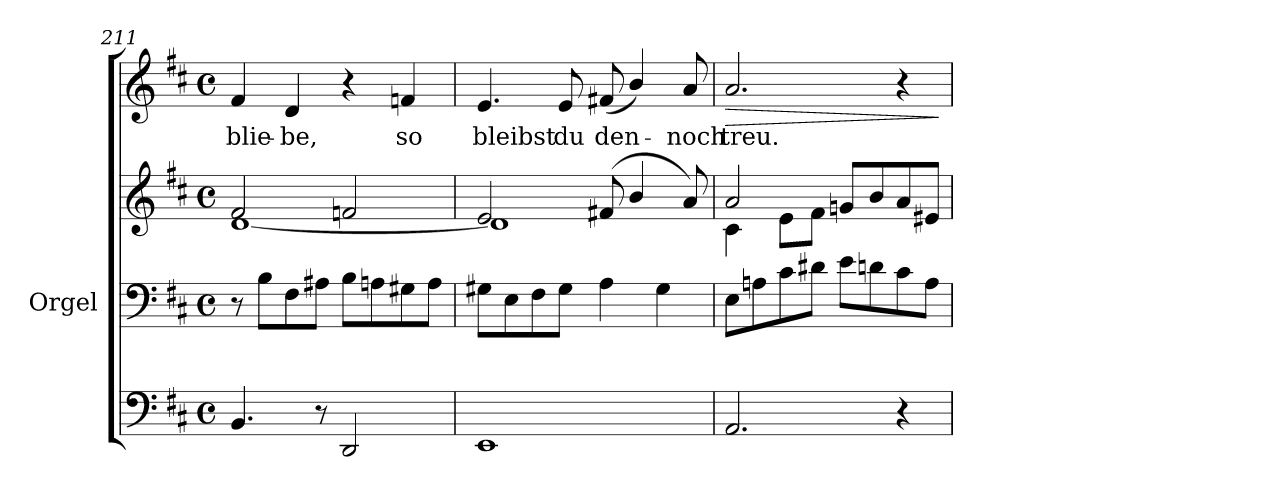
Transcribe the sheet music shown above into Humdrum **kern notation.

**kern	**kern	**kern	**kern	**text	**dynam
*part3	*part2	*part2	*part1	*part1	*part1
*staff4	*staff3	*staff2	*staff1	*staff1	*staff1
*	*I"Orgel	*	*	*	*
*	*I'Org.	*	*	*	*
!!LO:LB:g=z
*clefF4	*clefF4	*clefG2	*clefG2	*	*
*k[f#c#]	*k[f#c#]	*k[f#c#]	*k[f#c#]	*	*
*D:	*D:	*D:	*D:	*	*
*M4/4	*M4/4	*M4/4	*M4/4	*	*
*met(c)	*met(c)	*met(c)	*met(c)	*	*
=211	=211	=211	=211	=211	=211
*	*	*^	*	*	*
!	!	!	!	!	!LO:LY:b	!
4.BB/	8r	2f#/	[<1d	4f#/	blie-	.
.	8B\L	.	.	.	.	.
!	!	!	!	!	!LO:LY:b	!
.	8F#\	.	.	4d/	-be,	.
8r	8A#X\J	.	.	.	.	.
2DD/	8B\L	2fn/	.	4r	.	.
.	8An\	.	.	.	.	.
!	!	!	!	!	!LO:LY:b	!
.	8G#X\	.	.	4fn/	so	.
.	8A\J	.	.	.	.	.
=212	=212	=212	=212	=212	=212	=212
!	!	!	!	!	!LO:LY:b	!
1EE	8G#X\L	2e/	1d]	4.e/	bleibst	.
.	8E\	.	.	.	.	.
.	8F#\	.	.	.	.	.
!	!	!	!	!	!LO:LY:b	!
.	8G#\J	.	.	8e/	du	.
!	!	!	!	!	!LO:LY:b	!
.	4A\	(>8f#X/	.	(<8f#X/	den-	.
.	.	4b/	.	4b/)	.	.
.	4G#\	.	.	.	.	.
!	!	!	!	!	!LO:LY:b	!
.	.	8a/)	.	8a/	-noch	.
=213	=213	=213	=213	=213	=213	=213
!	!	!	!	!	!LO:LY:b	!LO:HP:b
2.AA/	8E\L	2a/	4c#\	2.a/	treu.	>
.	8An\	.	.	.	.	.
.	8c#\	.	8e\L	.	.	.
.	8d#X\J	.	8f#\J	.	.	.
.	8e\L	8gn/L	2ryy	.	.	.
.	8dn\	8b/	.	.	.	.
4r	8c#\	8a/	.	4r	.	.
.	8A\J	8e#X/J	.	.	.	.
*	*	*v	*v	*	*	*
.	.	.	.	.	]
=	=	=	=	=	=
*-	*-	*-	*-	*-	*-
